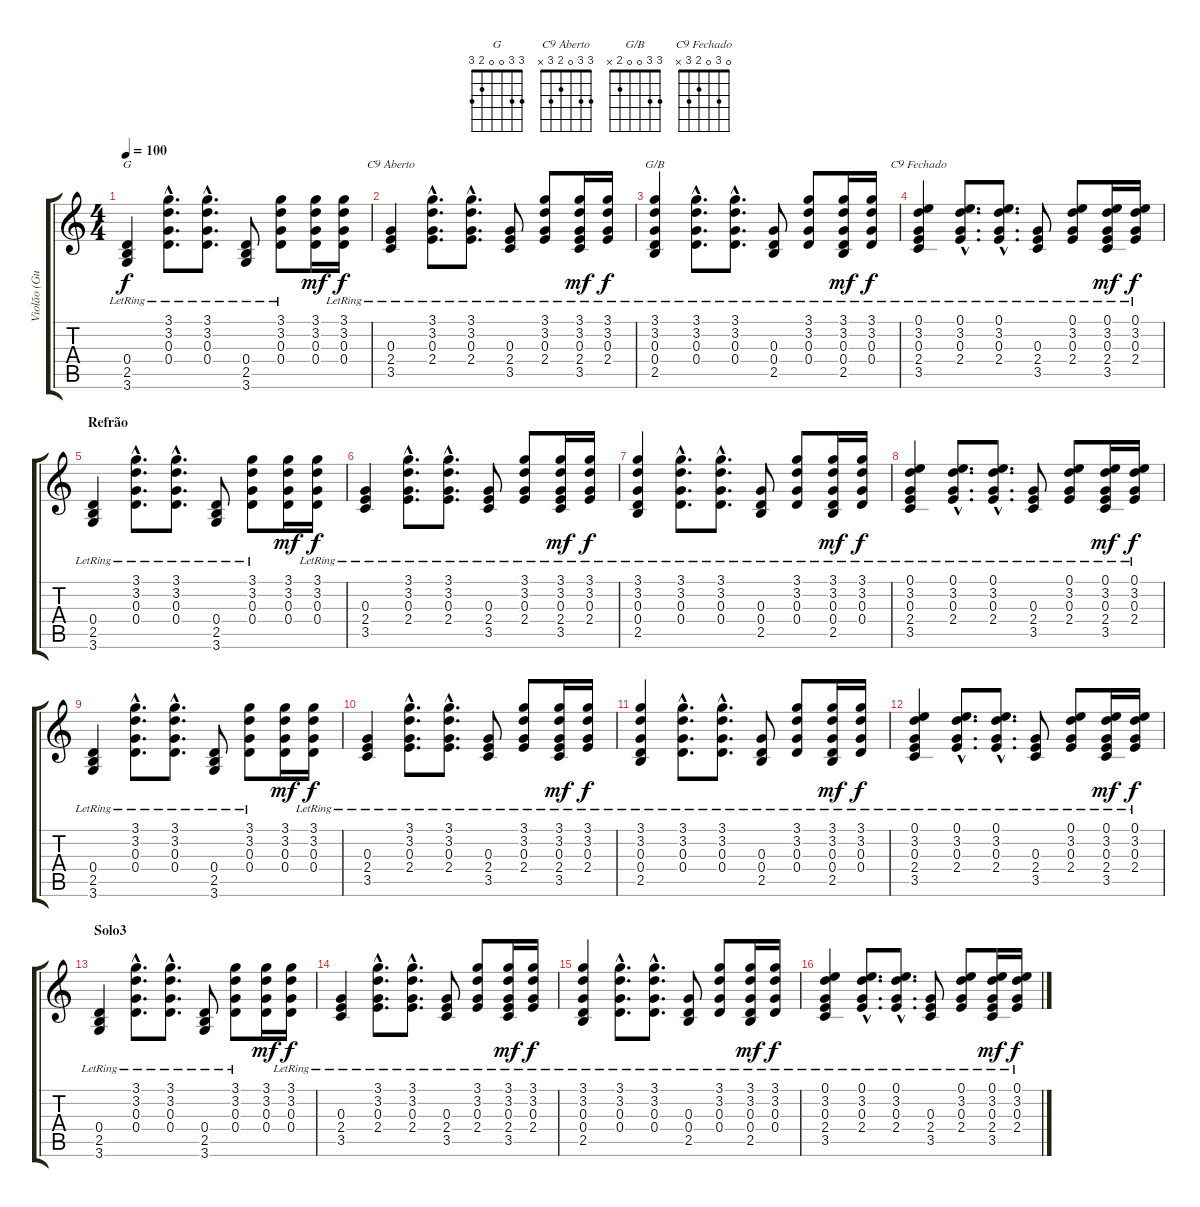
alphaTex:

\track ("Violão (Guilherme)" "Violão (Gu") {instrument acousticguitarsteel}
\staff {score tabs}
\tuning (E4 B3 G3 D3 A2 E2) {hide}
\chord ("G" 3 3 0 0 2 3)
\chord ("C9 Aberto" 3 3 0 2 3 x)
\chord ("G/B" 3 3 0 0 2 x)
\chord ("C9 Fechado" 0 3 0 2 3 x)
\ts (4 4)
\tempo 100
\clef g2
\ks c
(0.4{lr} 2.5{lr} 3.6{lr}).4{ch "G" dy f} (3.1{hac lr} 3.2{hac lr} 0.3{hac lr} 0.4{hac}).8{d} (3.1{hac lr} 3.2{hac lr} 0.3{hac lr} 0.4{hac}).8{d} (0.4{lr} 2.5{lr} 3.6{lr}).8 (3.1{lr} 3.2{lr} 0.3{lr} 0.4).8 (3.1 3.2 0.3 0.4).16{dy mf} (3.1{lr} 3.2{lr} 0.3{lr} 0.4).16{dy f} |
(0.3{lr} 2.4{lr} 3.5{lr}).4{ch "C9 Aberto"} (3.1{hac lr} 3.2{hac lr} 0.3{hac lr} 2.4{hac}).8{d} (3.1{hac lr} 3.2{hac lr} 0.3{hac lr} 2.4{hac}).8{d} (0.3{lr} 2.4{lr} 3.5{lr}).8 (3.1{lr} 3.2{lr} 0.3{lr} 2.4).8 (3.1 3.2 0.3{lr} 2.4{lr} 3.5{lr}).16{dy mf} (3.1{lr} 3.2{lr} 0.3{lr} 2.4).16{dy f} |
(3.1{lr} 3.2{lr} 0.3{lr} 0.4 2.5{lr}).4{ch "G/B"} (3.1{hac lr} 3.2{hac lr} 0.3{hac lr} 0.4{hac}).8{d} (3.1{hac lr} 3.2{hac lr} 0.3{hac lr} 0.4{hac}).8{d} (0.3{lr} 0.4{lr} 2.5{lr}).8 (3.1{lr} 3.2{lr} 0.3{lr} 0.4).8 (3.1 3.2 0.3{lr} 0.4{lr} 2.5{lr}).16{dy mf} (3.1{lr} 3.2{lr} 0.3{lr} 0.4).16{dy f} |
(0.1{lr} 3.2{lr} 0.3{lr} 2.4{lr} 3.5{lr}).4{ch "C9 Fechado"} (0.1{hac lr} 3.2{hac lr} 0.3{hac lr} 2.4{hac}).8{d} (0.1{hac lr} 3.2{hac lr} 0.3{hac lr} 2.4{hac}).8{d} (0.3{lr} 2.4{lr} 3.5{lr}).8 (0.1{lr} 3.2{lr} 0.3{lr} 2.4).8 (0.1 3.2 0.3{lr} 2.4{lr} 3.5{lr}).16{dy mf} (0.1{lr} 3.2{lr} 0.3{lr} 2.4).16{dy f} |
\section ("" "Refrão")
(0.4{lr} 2.5{lr} 3.6{lr}).4 (3.1{hac lr} 3.2{hac lr} 0.3{hac lr} 0.4{hac}).8{d} (3.1{hac lr} 3.2{hac lr} 0.3{hac lr} 0.4{hac}).8{d} (0.4{lr} 2.5{lr} 3.6{lr}).8 (3.1{lr} 3.2{lr} 0.3{lr} 0.4).8 (3.1 3.2 0.3 0.4).16{dy mf} (3.1{lr} 3.2{lr} 0.3{lr} 0.4).16{dy f} |
(0.3{lr} 2.4{lr} 3.5{lr}).4 (3.1{hac lr} 3.2{hac lr} 0.3{hac lr} 2.4{hac}).8{d} (3.1{hac lr} 3.2{hac lr} 0.3{hac lr} 2.4{hac}).8{d} (0.3{lr} 2.4{lr} 3.5{lr}).8 (3.1{lr} 3.2{lr} 0.3{lr} 2.4).8 (3.1 3.2 0.3{lr} 2.4{lr} 3.5{lr}).16{dy mf} (3.1{lr} 3.2{lr} 0.3{lr} 2.4).16{dy f} |
(3.1{lr} 3.2{lr} 0.3{lr} 0.4 2.5{lr}).4 (3.1{hac lr} 3.2{hac lr} 0.3{hac lr} 0.4{hac}).8{d} (3.1{hac lr} 3.2{hac lr} 0.3{hac lr} 0.4{hac}).8{d} (0.3{lr} 0.4{lr} 2.5{lr}).8 (3.1{lr} 3.2{lr} 0.3{lr} 0.4).8 (3.1 3.2 0.3{lr} 0.4{lr} 2.5{lr}).16{dy mf} (3.1{lr} 3.2{lr} 0.3{lr} 0.4).16{dy f} |
(0.1{lr} 3.2{lr} 0.3{lr} 2.4{lr} 3.5{lr}).4 (0.1{hac lr} 3.2{hac lr} 0.3{hac lr} 2.4{hac}).8{d} (0.1{hac lr} 3.2{hac lr} 0.3{hac lr} 2.4{hac}).8{d} (0.3{lr} 2.4{lr} 3.5{lr}).8 (0.1{lr} 3.2{lr} 0.3{lr} 2.4).8 (0.1 3.2 0.3{lr} 2.4{lr} 3.5{lr}).16{dy mf} (0.1{lr} 3.2{lr} 0.3{lr} 2.4).16{dy f} |
(0.4{lr} 2.5{lr} 3.6{lr}).4 (3.1{hac lr} 3.2{hac lr} 0.3{hac lr} 0.4{hac}).8{d} (3.1{hac lr} 3.2{hac lr} 0.3{hac lr} 0.4{hac}).8{d} (0.4{lr} 2.5{lr} 3.6{lr}).8 (3.1{lr} 3.2{lr} 0.3{lr} 0.4).8 (3.1 3.2 0.3 0.4).16{dy mf} (3.1{lr} 3.2{lr} 0.3{lr} 0.4).16{dy f} |
(0.3{lr} 2.4{lr} 3.5{lr}).4 (3.1{hac lr} 3.2{hac lr} 0.3{hac lr} 2.4{hac}).8{d} (3.1{hac lr} 3.2{hac lr} 0.3{hac lr} 2.4{hac}).8{d} (0.3{lr} 2.4{lr} 3.5{lr}).8 (3.1{lr} 3.2{lr} 0.3{lr} 2.4).8 (3.1 3.2 0.3{lr} 2.4{lr} 3.5{lr}).16{dy mf} (3.1{lr} 3.2{lr} 0.3{lr} 2.4).16{dy f} |
(3.1{lr} 3.2{lr} 0.3{lr} 0.4 2.5{lr}).4 (3.1{hac lr} 3.2{hac lr} 0.3{hac lr} 0.4{hac}).8{d} (3.1{hac lr} 3.2{hac lr} 0.3{hac lr} 0.4{hac}).8{d} (0.3{lr} 0.4{lr} 2.5{lr}).8 (3.1{lr} 3.2{lr} 0.3{lr} 0.4).8 (3.1 3.2 0.3{lr} 0.4{lr} 2.5{lr}).16{dy mf} (3.1{lr} 3.2{lr} 0.3{lr} 0.4).16{dy f} |
(0.1{lr} 3.2{lr} 0.3{lr} 2.4{lr} 3.5{lr}).4 (0.1{hac lr} 3.2{hac lr} 0.3{hac lr} 2.4{hac}).8{d} (0.1{hac lr} 3.2{hac lr} 0.3{hac lr} 2.4{hac}).8{d} (0.3{lr} 2.4{lr} 3.5{lr}).8 (0.1{lr} 3.2{lr} 0.3{lr} 2.4).8 (0.1 3.2 0.3{lr} 2.4{lr} 3.5{lr}).16{dy mf} (0.1{lr} 3.2{lr} 0.3{lr} 2.4).16{dy f} |
\section ("" "Solo3")
(0.4{lr} 2.5{lr} 3.6{lr}).4 (3.1{hac lr} 3.2{hac lr} 0.3{hac lr} 0.4{hac}).8{d} (3.1{hac lr} 3.2{hac lr} 0.3{hac lr} 0.4{hac}).8{d} (0.4{lr} 2.5{lr} 3.6{lr}).8 (3.1{lr} 3.2{lr} 0.3{lr} 0.4).8 (3.1 3.2 0.3 0.4).16{dy mf} (3.1{lr} 3.2{lr} 0.3{lr} 0.4).16{dy f} |
(0.3{lr} 2.4{lr} 3.5{lr}).4 (3.1{hac lr} 3.2{hac lr} 0.3{hac lr} 2.4{hac}).8{d} (3.1{hac lr} 3.2{hac lr} 0.3{hac lr} 2.4{hac}).8{d} (0.3{lr} 2.4{lr} 3.5{lr}).8 (3.1{lr} 3.2{lr} 0.3{lr} 2.4).8 (3.1 3.2 0.3{lr} 2.4{lr} 3.5{lr}).16{dy mf} (3.1{lr} 3.2{lr} 0.3{lr} 2.4).16{dy f} |
(3.1{lr} 3.2{lr} 0.3{lr} 0.4 2.5{lr}).4 (3.1{hac lr} 3.2{hac lr} 0.3{hac lr} 0.4{hac}).8{d} (3.1{hac lr} 3.2{hac lr} 0.3{hac lr} 0.4{hac}).8{d} (0.3{lr} 0.4{lr} 2.5{lr}).8 (3.1{lr} 3.2{lr} 0.3{lr} 0.4).8 (3.1 3.2 0.3{lr} 0.4{lr} 2.5{lr}).16{dy mf} (3.1{lr} 3.2{lr} 0.3{lr} 0.4).16{dy f} |
(0.1{lr} 3.2{lr} 0.3{lr} 2.4{lr} 3.5{lr}).4 (0.1{hac lr} 3.2{hac lr} 0.3{hac lr} 2.4{hac}).8{d} (0.1{hac lr} 3.2{hac lr} 0.3{hac lr} 2.4{hac}).8{d} (0.3{lr} 2.4{lr} 3.5{lr}).8 (0.1{lr} 3.2{lr} 0.3{lr} 2.4).8 (0.1 3.2 0.3{lr} 2.4{lr} 3.5{lr}).16{dy mf} (0.1{lr} 3.2{lr} 0.3{lr} 2.4).16{dy f}
